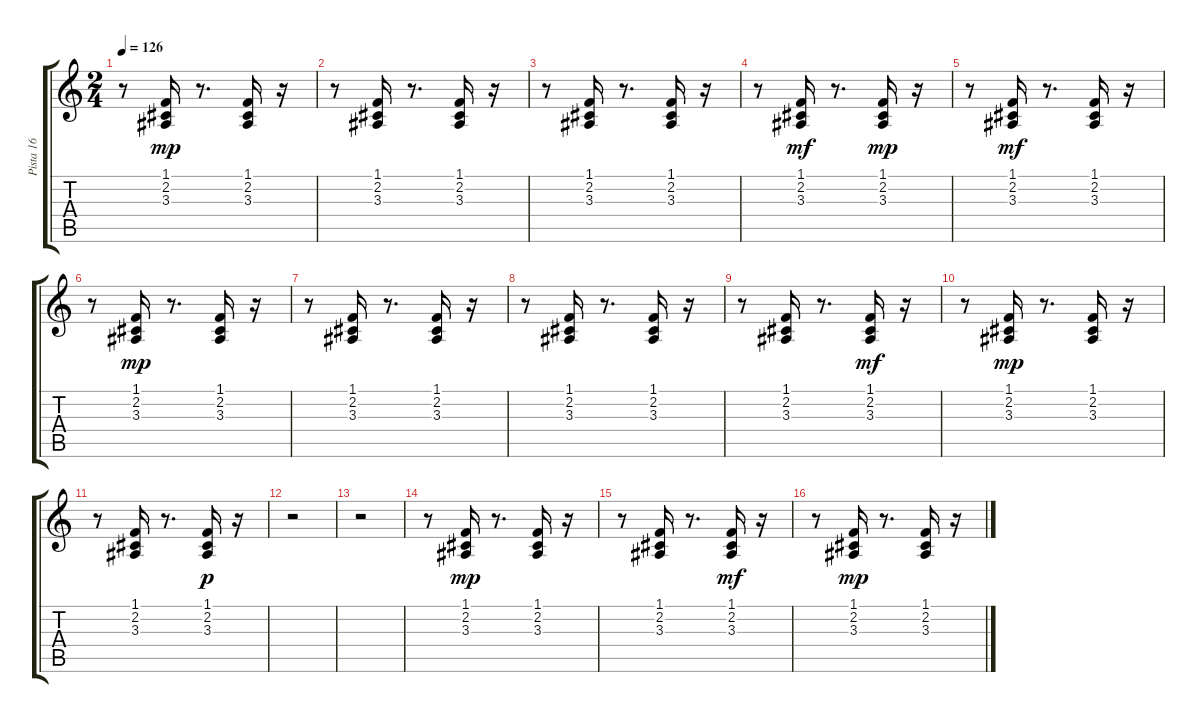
\track ("Pista 16" "Pista 16") {instrument tenorsax}
\staff {score tabs}
\tuning (E4 B3 G3 D3 A2 E2) {hide}
\ts (2 4)
\tempo 126
\clef g2
\ks c
r.8{dy mp} (1.1 2.2 3.3).16 r.8{d} (1.1 2.2 3.3).16 r.16 |
r.8 (1.1 2.2 3.3).16 r.8{d} (1.1 2.2 3.3).16 r.16 |
r.8 (1.1 2.2 3.3).16 r.8{d} (1.1 2.2 3.3).16 r.16 |
r.8 (1.1 2.2 3.3).16{dy mf} r.8{d} (1.1 2.2 3.3).16{dy mp} r.16 |
r.8 (1.1 2.2 3.3).16{dy mf} r.8{d} (1.1 2.2 3.3).16 r.16 |
r.8 (1.1 2.2 3.3).16{dy mp} r.8{d} (1.1 2.2 3.3).16 r.16 |
r.8 (1.1 2.2 3.3).16 r.8{d} (1.1 2.2 3.3).16 r.16 |
r.8 (1.1 2.2 3.3).16 r.8{d} (1.1 2.2 3.3).16 r.16 |
r.8 (1.1 2.2 3.3).16 r.8{d} (1.1 2.2 3.3).16{dy mf} r.16 |
r.8 (1.1 2.2 3.3).16{dy mp} r.8{d} (1.1 2.2 3.3).16 r.16 |
r.8 (1.1 2.2 3.3).16 r.8{d} (1.1 2.2 3.3).16{dy p} r.16 |
r.2 |
r.2 |
r.8 (1.1 2.2 3.3).16{dy mp} r.8{d} (1.1 2.2 3.3).16 r.16 |
r.8 (1.1 2.2 3.3).16 r.8{d} (1.1 2.2 3.3).16{dy mf} r.16 |
r.8 (1.1 2.2 3.3).16{dy mp} r.8{d} (1.1 2.2 3.3).16 r.16
